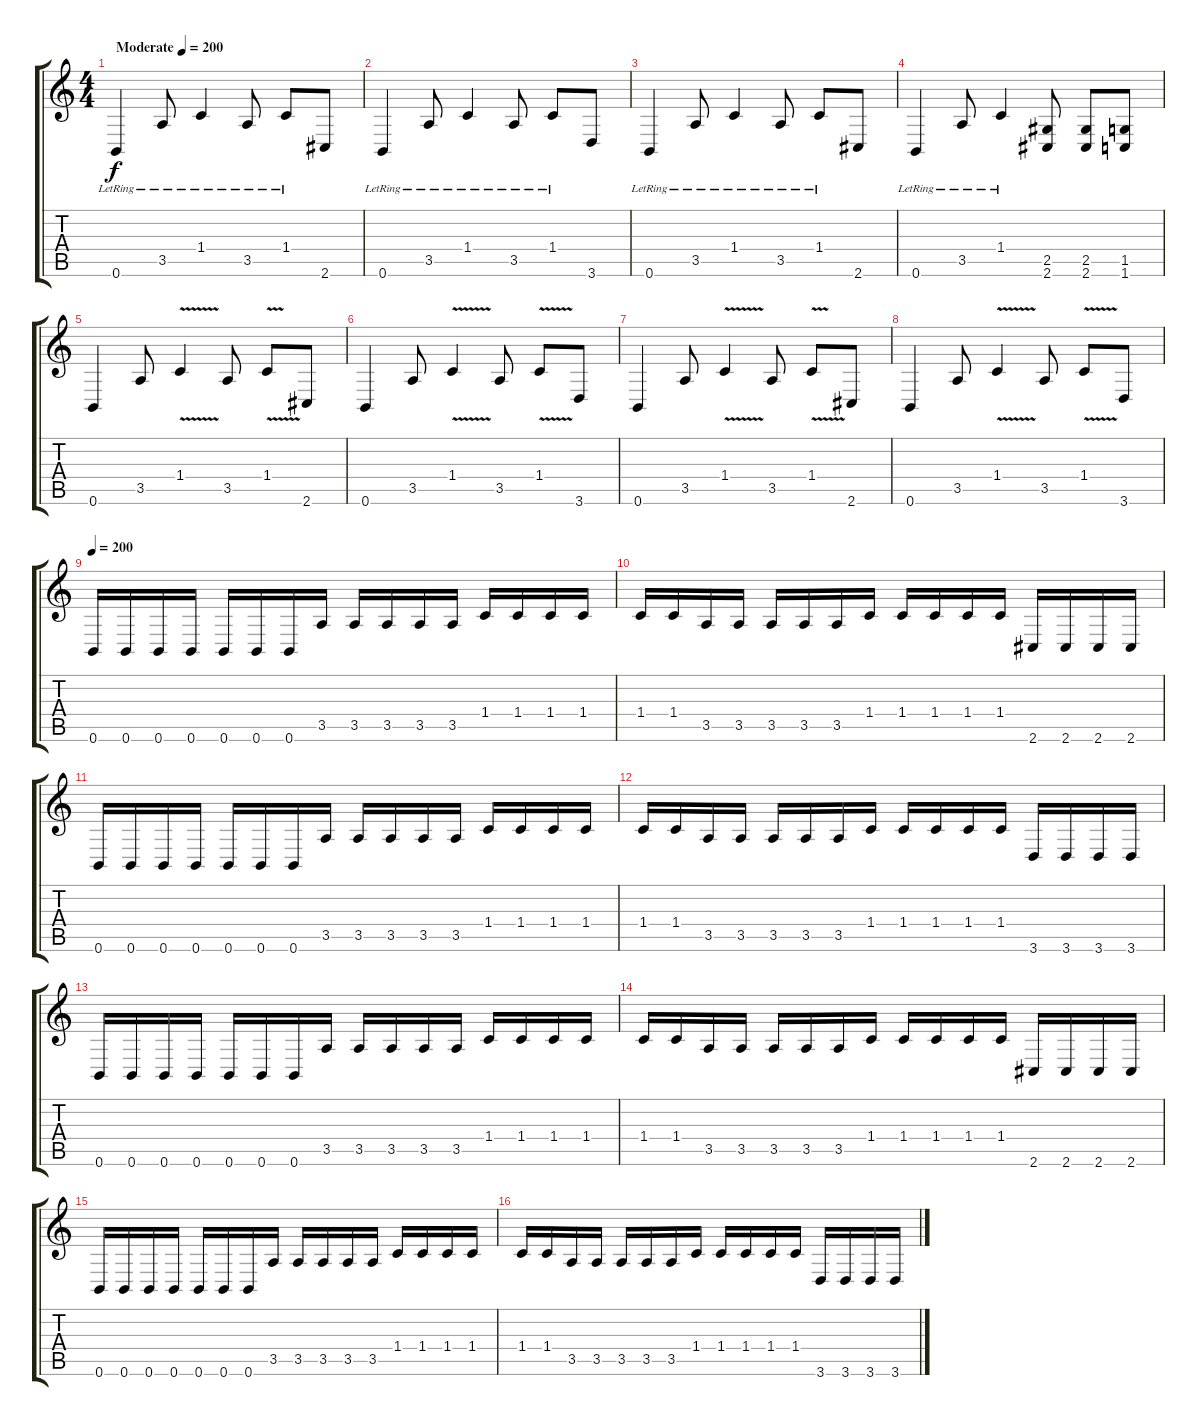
\track (" " " ") {instrument distortionguitar}
\staff {score tabs}
\tuning (Db4 Ab3 E3 B2 Gb2 B1) {hide}
\ts (4 4)
\tempo (200 "Moderate")
\tempo 100
\tempo (200 "Moderate")
\clef g2
\ks c
0.6{lr}.4{dy f volume 13 balance 8 instrument electricguitarclean} 3.5{lr}.8 1.4{lr}.4 3.5{lr}.8 1.4{lr}.8 2.6.8 |
0.6{lr}.4 3.5{lr}.8 1.4{lr}.4 3.5{lr}.8 1.4{lr}.8 3.6.8 |
0.6{lr}.4 3.5{lr}.8 1.4{lr}.4 3.5{lr}.8 1.4{lr}.8 2.6.8 |
0.6{lr}.4 3.5{lr}.8 1.4{lr}.4 (2.5 2.6).8{volume 13 balance 13 instrument distortionguitar} (2.5 2.6).8 (1.5 1.6).8 |
0.6.4 3.5.8 1.4{v}.4 3.5.8 1.4{v}.8 2.6.8 |
0.6.4 3.5.8 1.4{v}.4 3.5.8 1.4{v}.8 3.6.8 |
0.6.4 3.5.8 1.4{v}.4 3.5.8 1.4{v}.8 2.6.8 |
0.6.4 3.5.8 1.4{v}.4 3.5.8 1.4{v}.8 3.6.8 |
\tempo 200
0.6.16 0.6.16 0.6.16 0.6.16 0.6.16 0.6.16 0.6.16 3.5.16 3.5.16 3.5.16 3.5.16 3.5.16 1.4.16 1.4.16 1.4.16 1.4.16 |
1.4.16 1.4.16 3.5.16 3.5.16 3.5.16 3.5.16 3.5.16 1.4.16 1.4.16 1.4.16 1.4.16 1.4.16 2.6.16 2.6.16 2.6.16 2.6.16 |
0.6.16 0.6.16 0.6.16 0.6.16 0.6.16 0.6.16 0.6.16 3.5.16 3.5.16 3.5.16 3.5.16 3.5.16 1.4.16 1.4.16 1.4.16 1.4.16 |
1.4.16 1.4.16 3.5.16 3.5.16 3.5.16 3.5.16 3.5.16 1.4.16 1.4.16 1.4.16 1.4.16 1.4.16 3.6.16 3.6.16 3.6.16 3.6.16 |
0.6.16 0.6.16 0.6.16 0.6.16 0.6.16 0.6.16 0.6.16 3.5.16 3.5.16 3.5.16 3.5.16 3.5.16 1.4.16 1.4.16 1.4.16 1.4.16 |
1.4.16 1.4.16 3.5.16 3.5.16 3.5.16 3.5.16 3.5.16 1.4.16 1.4.16 1.4.16 1.4.16 1.4.16 2.6.16 2.6.16 2.6.16 2.6.16 |
0.6.16 0.6.16 0.6.16 0.6.16 0.6.16 0.6.16 0.6.16 3.5.16 3.5.16 3.5.16 3.5.16 3.5.16 1.4.16 1.4.16 1.4.16 1.4.16 |
1.4.16 1.4.16 3.5.16 3.5.16 3.5.16 3.5.16 3.5.16 1.4.16 1.4.16 1.4.16 1.4.16 1.4.16 3.6.16 3.6.16 3.6.16 3.6.16
